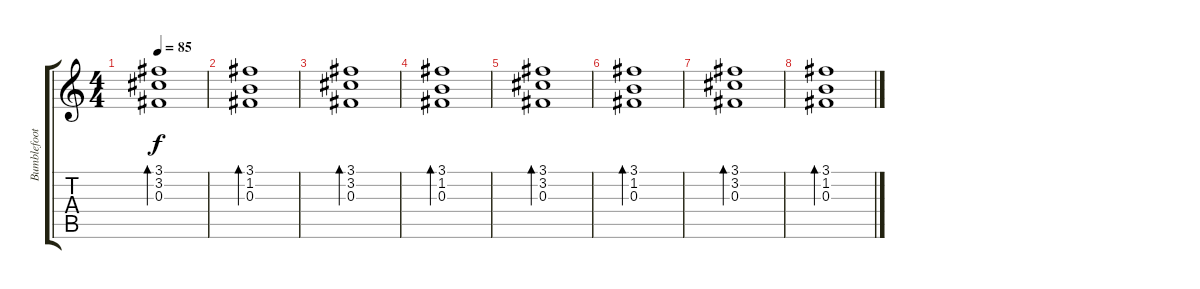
\track ("Bumblefoot" "Bumblefoot") {instrument acousticguitarsteel}
\staff {score tabs}
\tuning (Eb4 Bb3 Gb3 Db3 Ab2 Eb2) {hide}
\ts (4 4)
\tempo 85
\clef g2
\ks c
(3.1 3.2 0.3).1{bd 240 dy f} |
(3.1 1.2 0.3).1{bd 240} |
(3.1 3.2 0.3).1{bd 240} |
(3.1 1.2 0.3).1{bd 240} |
(3.1 3.2 0.3).1{bd 240} |
(3.1 1.2 0.3).1{bd 240} |
(3.1 3.2 0.3).1{bd 240} |
(3.1 1.2 0.3).1{bd 240}
